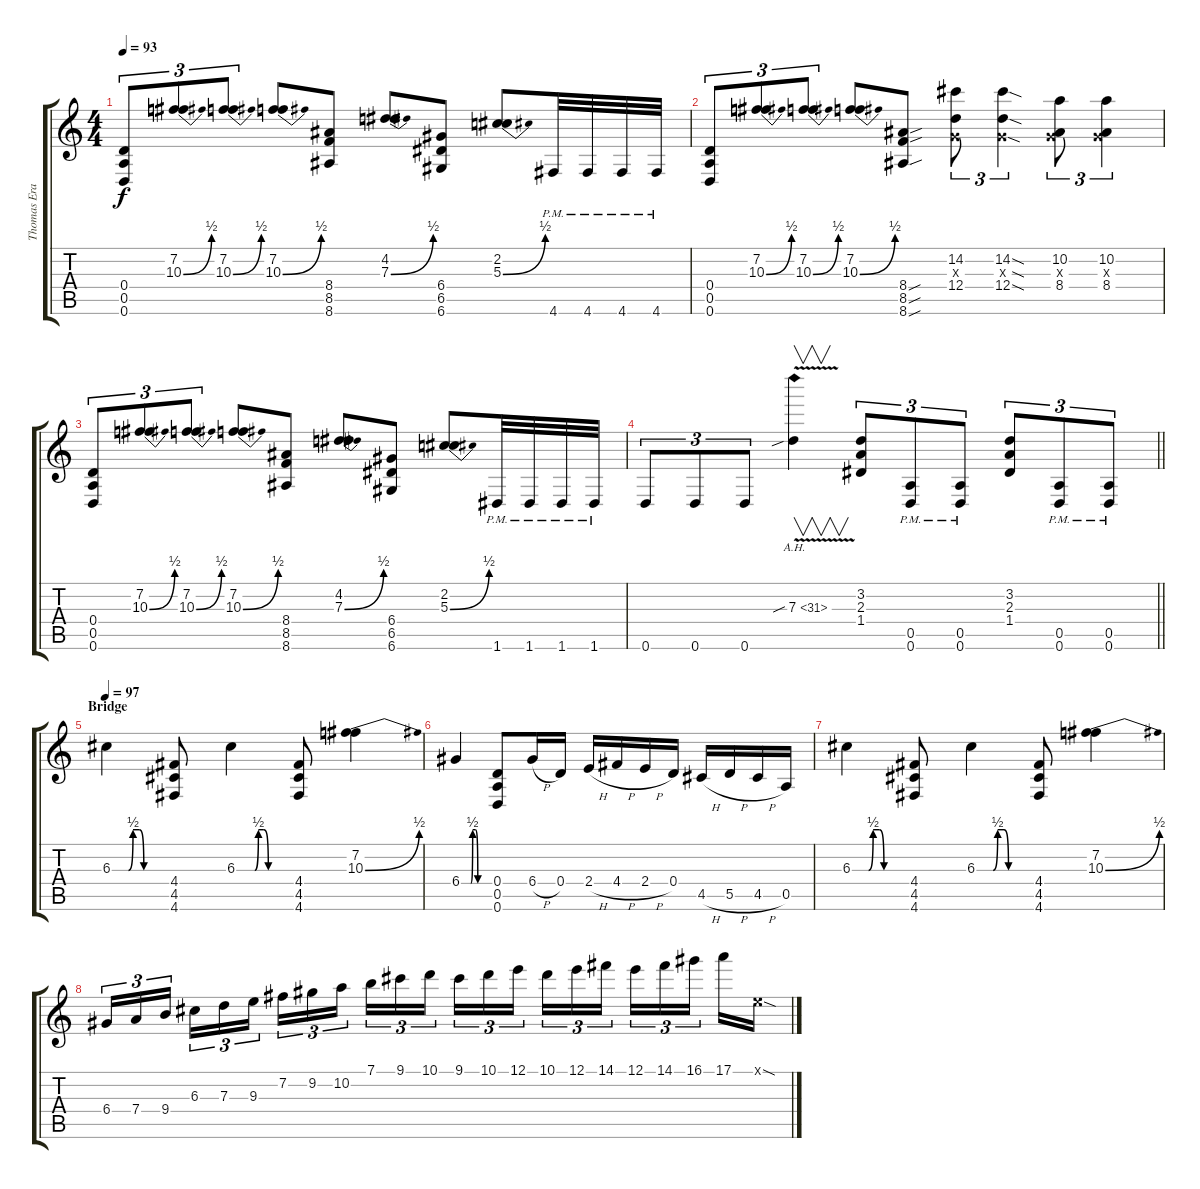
\track ("Thomas Erak" "Thomas Era") {instrument distortionguitar}
\staff {score tabs}
\tuning (E4 B3 G3 D3 A2 D2) {hide}
\ts (4 4)
\tempo 93
\clef g2
\ks c
(0.4 0.5 0.6).8{tu (3 2) dy f} (7.2 10.3{be (bend 0 0 60 2)}).8{tu (3 2)} (7.2 10.3{be (bend 0 0 60 2)}).8{tu (3 2)} (7.2 10.3{be (bend 0 0 60 2)}).8 (8.4 8.5 8.6).8 (4.2 7.3{be (bend 0 0 60 2)}).8 (6.4 6.5 6.6).8 (2.2 5.3{be (bend 0 0 60 2)}).8 4.6{pm}.32 4.6{pm}.32 4.6{pm}.32 4.6{pm}.32 |
(0.4 0.5 0.6).8{tu (3 2)} (7.2 10.3{be (bend 0 0 60 2)}).8{tu (3 2)} (7.2 10.3{be (bend 0 0 60 2)}).8{tu (3 2)} (7.2 10.3{be (bend 0 0 60 2)}).8 (8.4{sou} 8.5{sou} 8.6{sou}).8 (14.2 0.3{x} 12.4).8{tu (3 2)} (14.2{sod} 0.3{sod x} 12.4{sod}).4{tu (3 2)} (10.2 0.3{x} 8.4).8{tu (3 2)} (10.2 0.3{x} 8.4).4{tu (3 2)} |
(0.4 0.5 0.6).8{tu (3 2)} (7.2 10.3{be (bend 0 0 60 2)}).8{tu (3 2)} (7.2 10.3{be (bend 0 0 60 2)}).8{tu (3 2)} (7.2 10.3{be (bend 0 0 60 2)}).8 (8.4 8.5 8.6).8 (4.2 7.3{be (bend 0 0 60 2)}).8 (6.4 6.5 6.6).8 (2.2 5.3{be (bend 0 0 60 2)}).8 1.6{pm}.32 1.6{pm}.32 1.6{pm}.32 1.6{pm}.32 |
\barLineRight lightlight
0.6.8{tu (3 2)} 0.6.8{tu (3 2)} 0.6.8{tu (3 2)} 7.3{ah 24 v sib}.4{v} (3.2 2.3 1.4).8{tu (3 2)} (0.5{pm} 0.6{pm}).8{tu (3 2)} (0.5{pm} 0.6{pm}).8{tu (3 2)} (3.2 2.3 1.4).8{tu (3 2)} (0.5{pm} 0.6{pm}).8{tu (3 2)} (0.5{pm} 0.6{pm}).8{tu (3 2)} |
\section ("" "Bridge")
\tempo 97
6.3{be (custom 0 0 18 0 23 2 30 2 35 0 60 0)}.4 (4.4 4.5 4.6).8 6.3{be (custom 0 0 20 0 24 2 30 2 35 0 60 0)}.4 (4.4 4.5 4.6).8 (7.2 10.3{be (bend 0 0 60 2)}).4 |
6.4{be (custom 0 0 20 0 24 2 30 2 35 0 60 0)}.4 (0.4 0.5 0.6).8 6.4{h}.16 0.4.16 2.4{h}.16 4.4{h}.16 2.4{h}.16 0.4.16 4.5{h}.16 5.5{h}.16 4.5{h}.16 0.5.16 |
6.3{be (custom 0 0 18 0 23 2 30 2 35 0 60 0)}.4 (4.4 4.5 4.6).8 6.3{be (custom 0 0 18 0 23 2 30 2 35 0 60 0)}.4 (4.4 4.5 4.6).8 (7.2 10.3{be (bend 0 0 60 2)}).4 |
6.4.16{tu (3 2)} 7.4.16{tu (3 2)} 9.4.16{tu (3 2) beam splitsecondary} 6.3.16{tu (3 2)} 7.3.16{tu (3 2)} 9.3.16{tu (3 2)} 7.2.16{tu (3 2)} 9.2.16{tu (3 2)} 10.2.16{tu (3 2) beam splitsecondary} 7.1.16{tu (3 2)} 9.1.16{tu (3 2)} 10.1.16{tu (3 2)} 9.1.16{tu (3 2)} 10.1.16{tu (3 2)} 12.1.16{tu (3 2) beam splitsecondary} 10.1.16{tu (3 2)} 12.1.16{tu (3 2)} 14.1.16{tu (3 2)} 12.1.16{tu (3 2)} 14.1.16{tu (3 2)} 16.1.16{tu (3 2) beam splitsecondary} 17.1.16 0.1{sod x}.16
